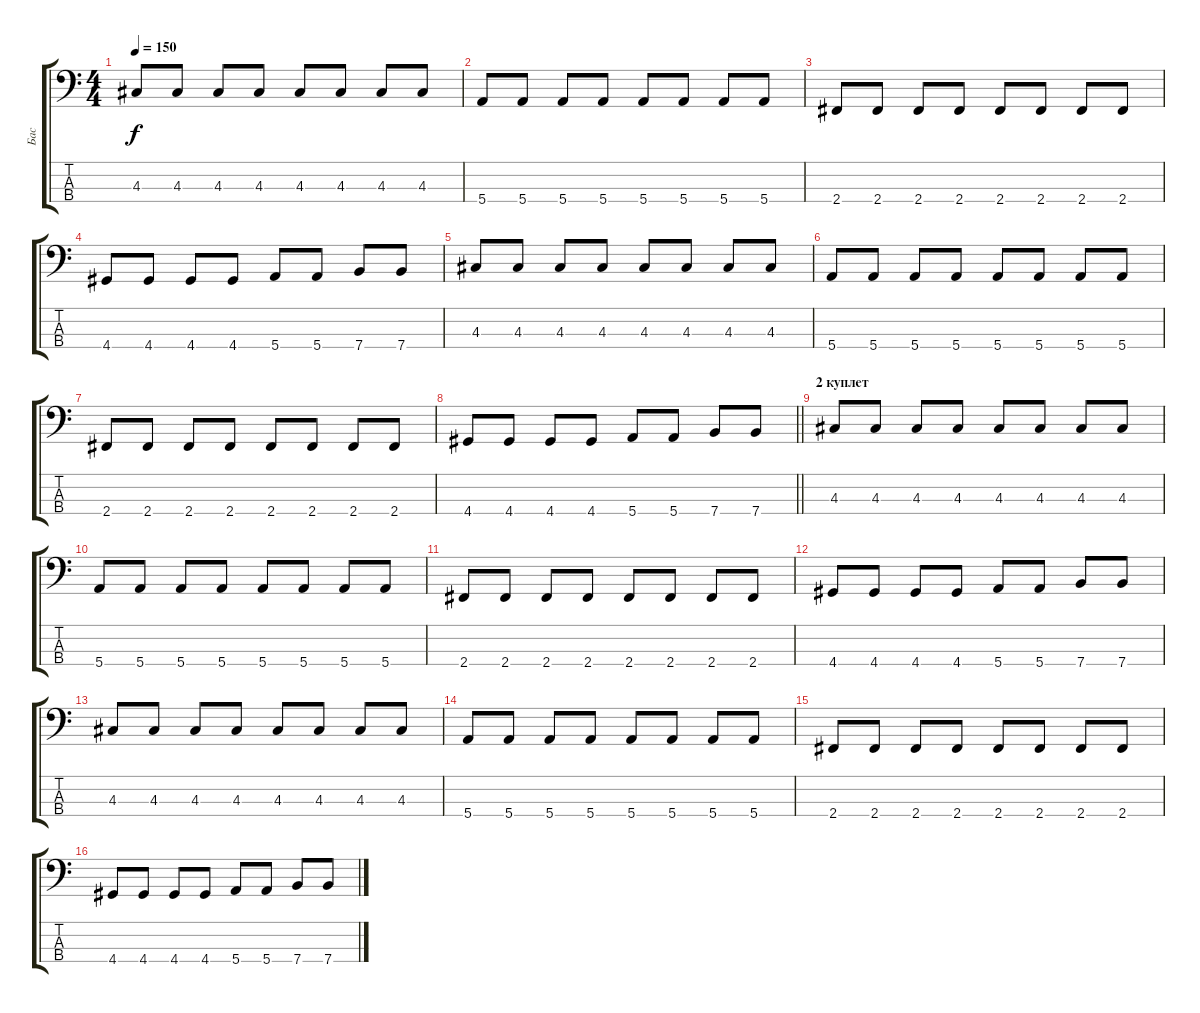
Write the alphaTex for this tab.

\track ("Бас" "Бас") {instrument electricbassfinger}
\staff {score tabs}
\tuning (G2 D2 A1 E1) {hide}
\ts (4 4)
\tempo 150
\clef f4
\ks c
4.3.8{dy f} 4.3.8 4.3.8 4.3.8 4.3.8 4.3.8 4.3.8 4.3.8 |
5.4.8 5.4.8 5.4.8 5.4.8 5.4.8 5.4.8 5.4.8 5.4.8 |
2.4.8 2.4.8 2.4.8 2.4.8 2.4.8 2.4.8 2.4.8 2.4.8 |
4.4.8 4.4.8 4.4.8 4.4.8 5.4.8 5.4.8 7.4.8 7.4.8 |
4.3.8 4.3.8 4.3.8 4.3.8 4.3.8 4.3.8 4.3.8 4.3.8 |
5.4.8 5.4.8 5.4.8 5.4.8 5.4.8 5.4.8 5.4.8 5.4.8 |
2.4.8 2.4.8 2.4.8 2.4.8 2.4.8 2.4.8 2.4.8 2.4.8 |
\barLineRight lightlight
4.4.8 4.4.8 4.4.8 4.4.8 5.4.8 5.4.8 7.4.8 7.4.8 |
\section ("" "2 куплет")
4.3.8 4.3.8 4.3.8 4.3.8 4.3.8 4.3.8 4.3.8 4.3.8 |
5.4.8 5.4.8 5.4.8 5.4.8 5.4.8 5.4.8 5.4.8 5.4.8 |
2.4.8 2.4.8 2.4.8 2.4.8 2.4.8 2.4.8 2.4.8 2.4.8 |
4.4.8 4.4.8 4.4.8 4.4.8 5.4.8 5.4.8 7.4.8 7.4.8 |
4.3.8 4.3.8 4.3.8 4.3.8 4.3.8 4.3.8 4.3.8 4.3.8 |
5.4.8 5.4.8 5.4.8 5.4.8 5.4.8 5.4.8 5.4.8 5.4.8 |
2.4.8 2.4.8 2.4.8 2.4.8 2.4.8 2.4.8 2.4.8 2.4.8 |
4.4.8 4.4.8 4.4.8 4.4.8 5.4.8 5.4.8 7.4.8 7.4.8
